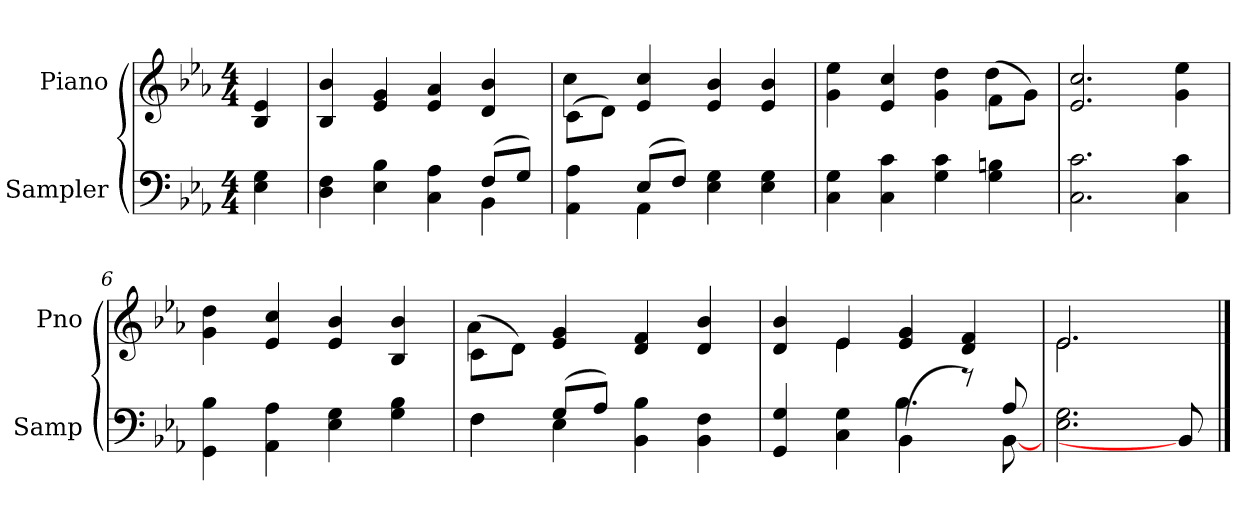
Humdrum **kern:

**kern	**kern
*part2	*part1
*staff2	*staff1
*I"Sampler	*I"Piano
*I'Samp	*I'Pno
*clefF4	*clefG2
*k[b-e-a-]	*k[b-e-a-]
*E-:	*E-:
*M4/4	*M4/4
=1	=1
4E- 4G	4B- 4e-
=2	=2
*^	*
4D 4F	2.ryy	4B- 4b-
4E- 4B-	.	4e- 4g
4C 4A-	.	4e- 4a-
(8F/L	4BB-	4d 4b-
8G/J)	.	.
=3	=3	=3
*	*	*^
4AA- 4A-	4ryy	(8c\L	4cc
.	.	8d\J)	.
(8E-/L	4AA-	4e- 4cc	2.ryy
8F/J)	.	.	.
4E- 4G	2ryy	4e- 4b-	.
4E- 4G	.	4e- 4b-	.
*v	*v	*	*
=4	=4	=4
4C 4G	4g 4ee-	2.ryy
4C 4c	4e- 4cc	.
4G 4c	4g 4dd	.
4G 4Bn	(8f\L	4dd
.	8g\J)	.
*	*v	*v
=5	=5
2.C 2.c	2.e- 2.cc
4C 4c	4g 4ee-
=6	=6
4GG 4B-	4g 4dd
4AA- 4A-	4e- 4cc
4E- 4G	4e- 4b-
4G 4B-	4B- 4b-
=7	=7
*^	*^
4F\	4F	(8c\L	4a-
.	.	8d\J)	.
(8G/L	4E-	4e- 4g	2.ryy
8A-/J)	.	.	.
4BB- 4B-	2ryy	4d 4f	.
4BB- 4F	.	4d 4b-	.
=8	=8	=8	=8
4GG 4G	2ryy	4d 4b-	4ryy
4C 4G	.	4e-/	4e-
(4BB-\	4.B-	4e- 4g	2ryy
8r)	.	4d 4f	.
8A-/	[8BB-	.	.
*v	*v	*	*
=9	=9	=9
2.E- 2.G	2.e-/	2.e-
8BB-]	8ryy	8ryy
*	*v	*v
==	==
*-	*-
